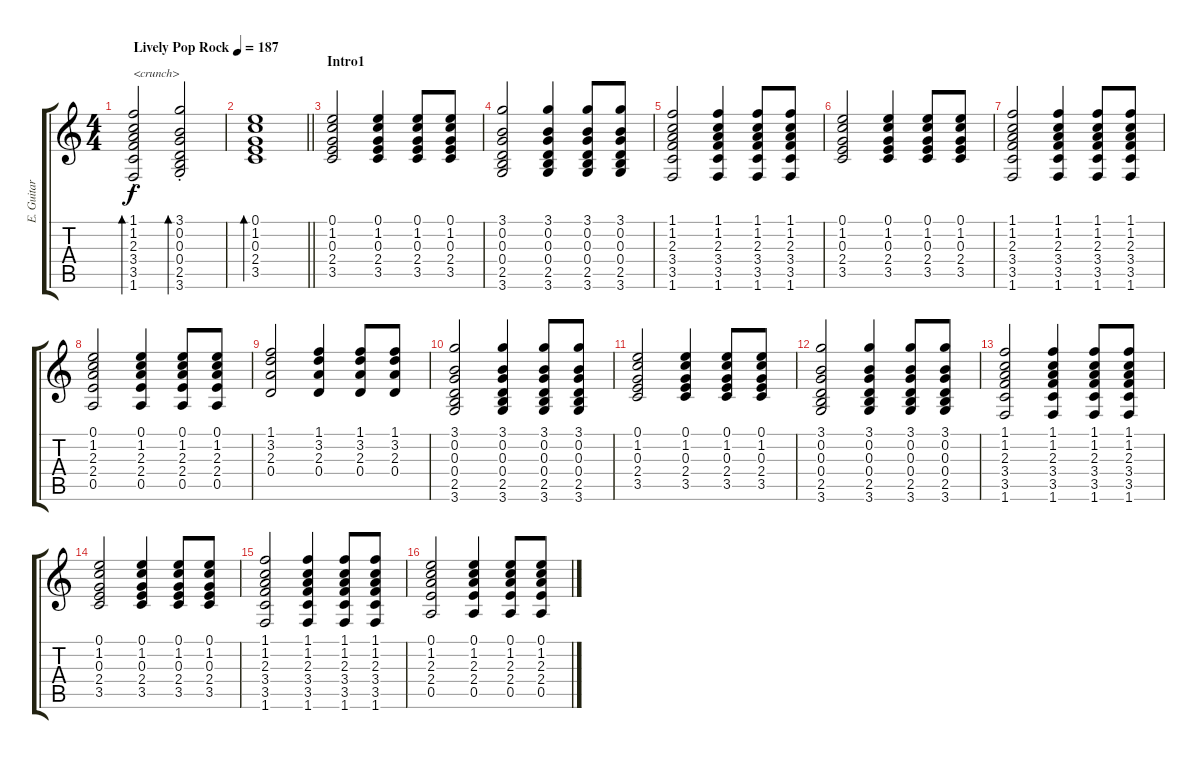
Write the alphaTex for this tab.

\track ("E. Guitar I" "E. Guitar ") {instrument overdrivenguitar}
\staff {score tabs}
\tuning (E4 B3 G3 D3 A2 E2) {hide}
\ts (4 4)
\tempo (187 "Lively Pop Rock")
\clef g2
\ks c
(1.1{st} 1.2{st} 2.3{st} 3.4{st} 3.5{st} 1.6{st}).2{bd 60 txt "<crunch>" dy f instrument overdrivenguitar} (3.1{st} 0.2{st} 0.3{st} 0.4{st} 2.5{st} 3.6{st}).2{bd 60} |
\barLineRight lightlight
(0.1 1.2 0.3 2.4 3.5).1{bd 60} |
\section ("" "Intro1")
(0.1 1.2 0.3 2.4 3.5).2 (0.1 1.2 0.3 2.4 3.5).4 (0.1 1.2 0.3 2.4 3.5).8 (0.1 1.2 0.3 2.4 3.5).8 |
(3.1 0.2 0.3 0.4 2.5 3.6).2 (3.1 0.2 0.3 0.4 2.5 3.6).4 (3.1 0.2 0.3 0.4 2.5 3.6).8 (3.1 0.2 0.3 0.4 2.5 3.6).8 |
(1.1 1.2 2.3 3.4 3.5 1.6).2 (1.1 1.2 2.3 3.4 3.5 1.6).4 (1.1 1.2 2.3 3.4 3.5 1.6).8 (1.1 1.2 2.3 3.4 3.5 1.6).8 |
(0.1 1.2 0.3 2.4 3.5).2 (0.1 1.2 0.3 2.4 3.5).4 (0.1 1.2 0.3 2.4 3.5).8 (0.1 1.2 0.3 2.4 3.5).8 |
(1.1 1.2 2.3 3.4 3.5 1.6).2 (1.1 1.2 2.3 3.4 3.5 1.6).4 (1.1 1.2 2.3 3.4 3.5 1.6).8 (1.1 1.2 2.3 3.4 3.5 1.6).8 |
(0.1 1.2 2.3 2.4 0.5).2 (0.1 1.2 2.3 2.4 0.5).4 (0.1 1.2 2.3 2.4 0.5).8 (0.1 1.2 2.3 2.4 0.5).8 |
(1.1 3.2 2.3 0.4).2 (1.1 3.2 2.3 0.4).4 (1.1 3.2 2.3 0.4).8 (1.1 3.2 2.3 0.4).8 |
(3.1 0.2 0.3 0.4 2.5 3.6).2 (3.1 0.2 0.3 0.4 2.5 3.6).4 (3.1 0.2 0.3 0.4 2.5 3.6).8 (3.1 0.2 0.3 0.4 2.5 3.6).8 |
(0.1 1.2 0.3 2.4 3.5).2 (0.1 1.2 0.3 2.4 3.5).4 (0.1 1.2 0.3 2.4 3.5).8 (0.1 1.2 0.3 2.4 3.5).8 |
(3.1 0.2 0.3 0.4 2.5 3.6).2 (3.1 0.2 0.3 0.4 2.5 3.6).4 (3.1 0.2 0.3 0.4 2.5 3.6).8 (3.1 0.2 0.3 0.4 2.5 3.6).8 |
(1.1 1.2 2.3 3.4 3.5 1.6).2 (1.1 1.2 2.3 3.4 3.5 1.6).4 (1.1 1.2 2.3 3.4 3.5 1.6).8 (1.1 1.2 2.3 3.4 3.5 1.6).8 |
(0.1 1.2 0.3 2.4 3.5).2 (0.1 1.2 0.3 2.4 3.5).4 (0.1 1.2 0.3 2.4 3.5).8 (0.1 1.2 0.3 2.4 3.5).8 |
(1.1 1.2 2.3 3.4 3.5 1.6).2 (1.1 1.2 2.3 3.4 3.5 1.6).4 (1.1 1.2 2.3 3.4 3.5 1.6).8 (1.1 1.2 2.3 3.4 3.5 1.6).8 |
(0.1 1.2 2.3 2.4 0.5).2 (0.1 1.2 2.3 2.4 0.5).4 (0.1 1.2 2.3 2.4 0.5).8 (0.1 1.2 2.3 2.4 0.5).8
